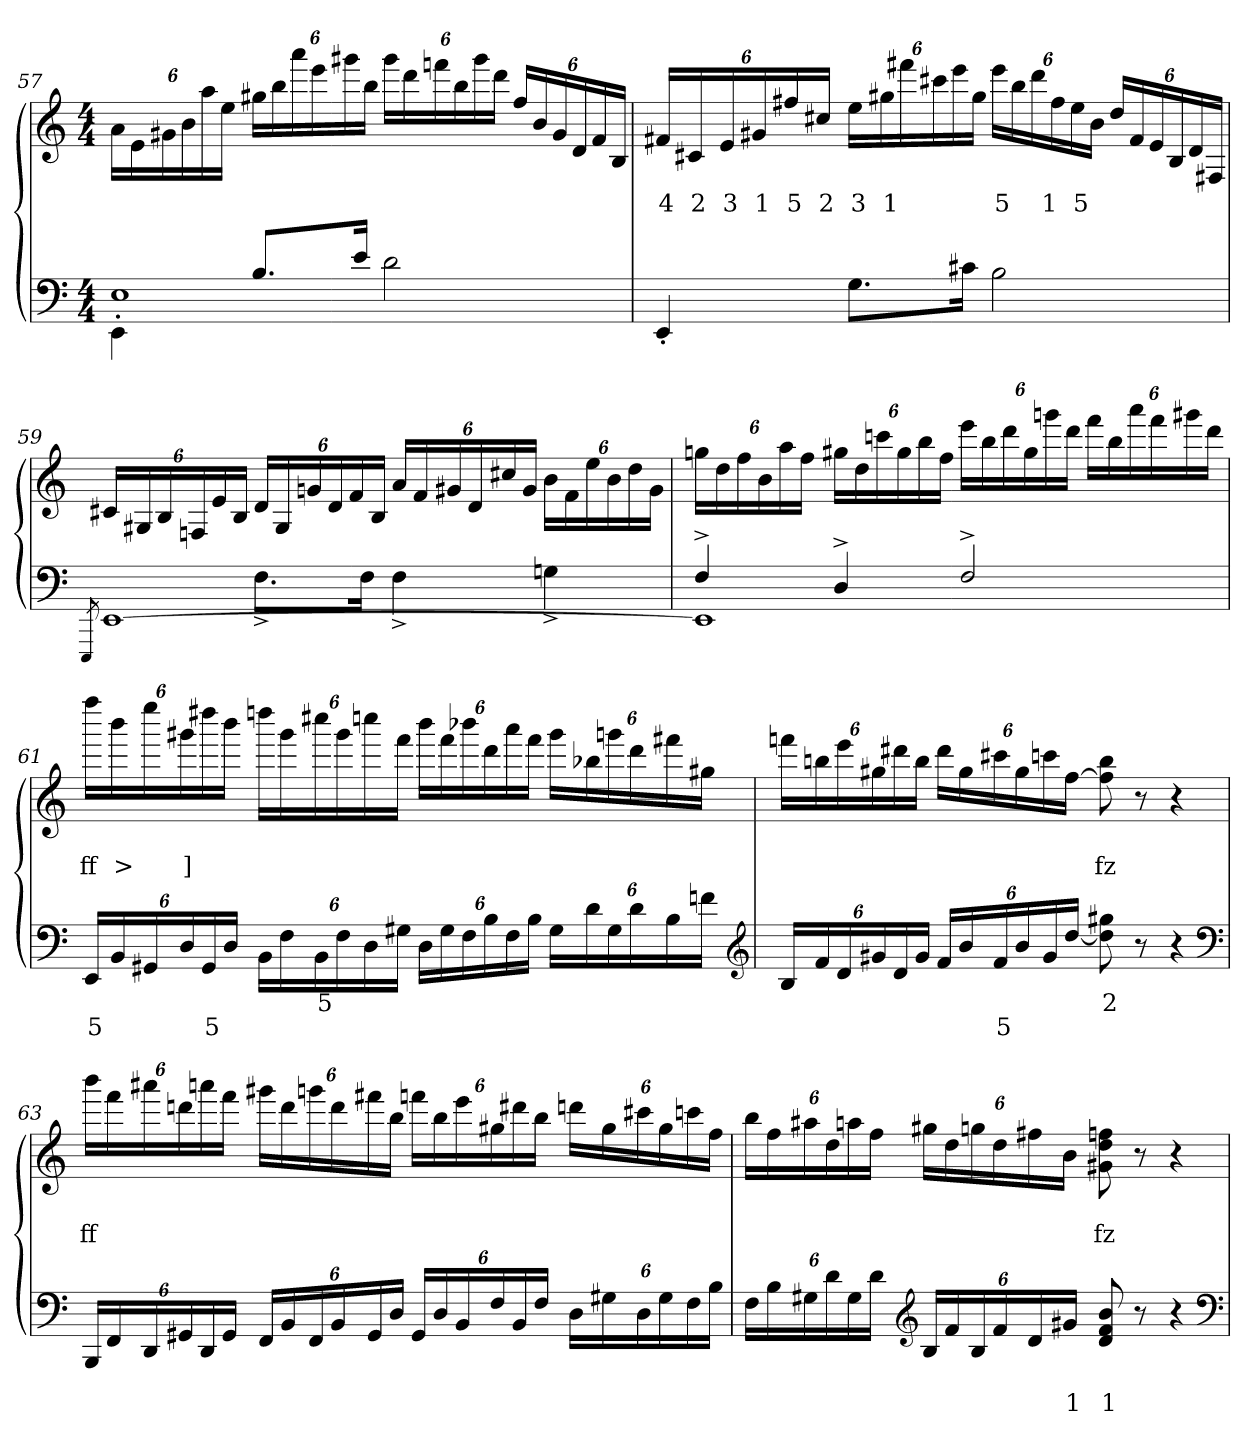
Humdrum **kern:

**kern	**text	**text	**kern	**text	**text
*part2	*part2	*part2	*part1	*part1	*part1
*staff2	*staff2	*staff2	*staff1	*staff1	*staff1
*clefF4	*	*	*clefG2	*	*
*k[]	*	*	*k[]	*	*
*M4/4	*	*	*M4/4	*	*
=57	=57	=57	=57	=57	=57
*^	*	*	*	*	*
4EE'>\	1E	.	.	24aLL	.	.
.	.	.	.	24e	.	.
.	.	.	.	24g#X	.	.
.	.	.	.	24b	.	.
.	.	.	.	24aa	.	.
.	.	.	.	24eeJJ	.	.
8.BL	.	.	.	24gg#LL	.	.
.	.	.	.	24bb	.	.
.	.	.	.	24aaa	.	.
.	.	.	.	24eee	.	.
.	.	.	.	24ggg#	.	.
16eJk	.	.	.	.	.	.
.	.	.	.	24bbJJ	.	.
2d\	.	.	.	24ggg#LL	.	.
.	.	.	.	24ddd	.	.
.	.	.	.	24fffn	.	.
.	.	.	.	24bb	.	.
.	.	.	.	24ggg#	.	.
.	.	.	.	24dddJJ	.	.
.	.	.	.	24ffLL	.	.
.	.	.	.	24b	.	.
.	.	.	.	24g#	.	.
.	.	.	.	24d	.	.
.	.	.	.	24f	.	.
.	.	.	.	24BJJ	.	.
*v	*v	*	*	*	*	*
=58	=58	=58	=58	=58	=58
4EE'>	.	.	24f#XLL	4	.
.	.	.	24c#X	2	.
.	.	.	24e	3	.
.	.	.	24g#X	1	.
.	.	.	24ff#	5	.
.	.	.	24cc#JJ	2	.
8.GL	.	.	24eeLL	3	.
.	.	.	24gg#	1	.
.	.	.	24fff#	.	.
.	.	.	24ccc#	.	.
.	.	.	24eee	.	.
16c#XJk	.	.	.	.	.
.	.	.	24gg#JJ	.	.
2B	.	.	24eeeLL	5	.
.	.	.	24bb	.	.
.	.	.	24ddd	.	.
.	.	.	24ff#	1	.
.	.	.	24ee	5	.
.	.	.	24bJJ	.	.
.	.	.	24ddLL	.	.
.	.	.	24f#	.	.
.	.	.	24e	.	.
.	.	.	24B	.	.
.	.	.	24d	.	.
.	.	.	24F#JJ	.	.
=59	=59	=59	=59	=59	=59
8qEEE	.	.	.	.	.
*^	*	*	*	*	*
[1EE	4ryy	.	.	24c#XLL	.	.
.	.	.	.	24G#X	.	.
.	.	.	.	24B	.	.
.	.	.	.	24Fn	.	.
.	.	.	.	24e	.	.
.	.	.	.	24BJJ	.	.
.	8.F^>L	.	.	24dLL	.	.
.	.	.	.	24G#	.	.
.	.	.	.	24gn	.	.
.	.	.	.	24d	.	.
.	.	.	.	24f	.	.
.	16FJk	.	.	.	.	.
.	.	.	.	24BJJ	.	.
.	4F^>	.	.	24aLL	.	.
.	.	.	.	24f	.	.
.	.	.	.	24g#X	.	.
.	.	.	.	24d	.	.
.	.	.	.	24cc#	.	.
.	.	.	.	24g#JJ	.	.
.	4Gn^>	.	.	24bLL	.	.
.	.	.	.	24f	.	.
.	.	.	.	24ee	.	.
.	.	.	.	24b	.	.
.	.	.	.	24dd	.	.
.	.	.	.	24g#JJ	.	.
=60	=60	=60	=60	=60	=60	=60
4F^>	1EE]	.	.	24ggnLL	.	.
.	.	.	.	24dd	.	.
.	.	.	.	24ff	.	.
.	.	.	.	24b	.	.
.	.	.	.	24aa	.	.
.	.	.	.	24ffJJ	.	.
4D^>	.	.	.	24gg#XLL	.	.
.	.	.	.	24dd	.	.
.	.	.	.	24cccn	.	.
.	.	.	.	24gg#	.	.
.	.	.	.	24bb	.	.
.	.	.	.	24ffJJ	.	.
2F^>	.	.	.	24eeeLL	.	.
.	.	.	.	24bb	.	.
.	.	.	.	24ddd	.	.
.	.	.	.	24gg#	.	.
.	.	.	.	24gggn	.	.
.	.	.	.	24dddJJ	.	.
.	.	.	.	24fffLL	.	.
.	.	.	.	24bb	.	.
.	.	.	.	24aaa	.	.
.	.	.	.	24fff	.	.
.	.	.	.	24ggg#X	.	.
.	.	.	.	24dddJJ	.	.
*v	*v	*	*	*	*	*
=61	=61	=61	=61	=61	=61
24EELL	.	5	24ffffLL	.	ff
24BB	.	.	24bbb	.	>
24GG#X	.	.	24eeee	.	.
24D	.	.	24ggg#X	.	]
24GG#	.	5	24dddd#X	.	.
24DJJ	.	.	24bbbJJ	.	.
24BBLL	.	.	24ddddnLL	.	.
24F	.	.	24ggg#	.	.
24BB	5	.	24cccc#X	.	.
24F	.	.	24ggg#	.	.
24D	.	.	24ccccn	.	.
24G#JJ	.	.	24fffJJ	.	.
24DLL	.	.	24bbbLL	.	.
24G#	.	.	24fff	.	.
24F	.	.	24bbb-X	.	.
24B	.	.	24ddd	.	.
24F	.	.	24aaa	.	.
24BJJ	.	.	24fffJJ	.	.
24G#LL	.	.	24ggg#LL	.	.
24d	.	.	24bb-	.	.
24G#	.	.	24gggn	.	.
24d	.	.	24ddd	.	.
24B	.	.	24fff#X	.	.
24fnJJ	.	.	24gg#XJJ	.	.
*clefG2	*	*	*	*	*
=62	=62	=62	=62	=62	=62
24BLL	.	.	24fffnLL	.	.
24f	.	.	24bbn	.	.
24d	.	.	24eee	.	.
24g#X	.	.	24gg#X	.	.
24d	.	.	24ddd#X	.	.
24g#JJ	.	.	24bbJJ	.	.
24fLL	.	.	24ddd#LL	.	.
24b	.	.	24gg#	.	.
24f	.	5	24ccc#X	.	.
24b	.	.	24gg#	.	.
24g#	.	.	24cccn	.	.
[24ddJJ	.	.	[24ffJJ	.	.
8gg# 8dd]	2	.	8bb 8ff]	.	fz
8r	.	.	8r	.	.
4r	.	.	4r	.	.
*clefF4	*	*	*	*	*
=63	=63	=63	=63	=63	=63
24BBBLL	.	.	24bbbLL	.	ff
24FF	.	.	24fff	.	.
24DD	.	.	24aaa#X	.	.
24GG#X	.	.	24dddn	.	.
24DD	.	.	24aaan	.	.
24GG#JJ	.	.	24fffJJ	.	.
24FFLL	.	.	24ggg#XLL	.	.
24BB	.	.	24ddd	.	.
24FF	.	.	24gggn	.	.
24BB	.	.	24ddd	.	.
24GG#	.	.	24fff#X	.	.
24DJJ	.	.	24bbJJ	.	.
24GG#LL	.	.	24fffnLL	.	.
24D	.	.	24bb	.	.
24BB	.	.	24eee	.	.
24F	.	.	24gg#X	.	.
24BB	.	.	24ddd#X	.	.
24FJJ	.	.	24bbJJ	.	.
24DLL	.	.	24dddnLL	.	.
24G#	.	.	24gg#	.	.
24D	.	.	24ccc#X	.	.
24G#	.	.	24gg#	.	.
24F	.	.	24cccn	.	.
24BJJ	.	.	24ffJJ	.	.
=64	=64	=64	=64	=64	=64
24FLL	.	.	24bbLL	.	.
24B	.	.	24ff	.	.
24G#X	.	.	24aa#X	.	.
24d	.	.	24dd	.	.
24G#	.	.	24aan	.	.
24dJJ	.	.	24ffJJ	.	.
*clefG2	*	*	*	*	*
24BLL	.	.	24gg#XLL	.	.
24f	.	.	24dd	.	.
24B	.	.	24ggn	.	.
24f	.	.	24dd	.	.
24d	.	.	24ff#X	.	.
24g#JJ	.	1	24bJJ	.	.
8b 8f 8d	.	1	8ffn 8dd 8g#X	.	fz
8r	.	.	8r	.	.
4r	.	.	4r	.	.
*clefF4	*	*	*	*	*
=	=	=	=	=	=
*-	*-	*-	*-	*-	*-
